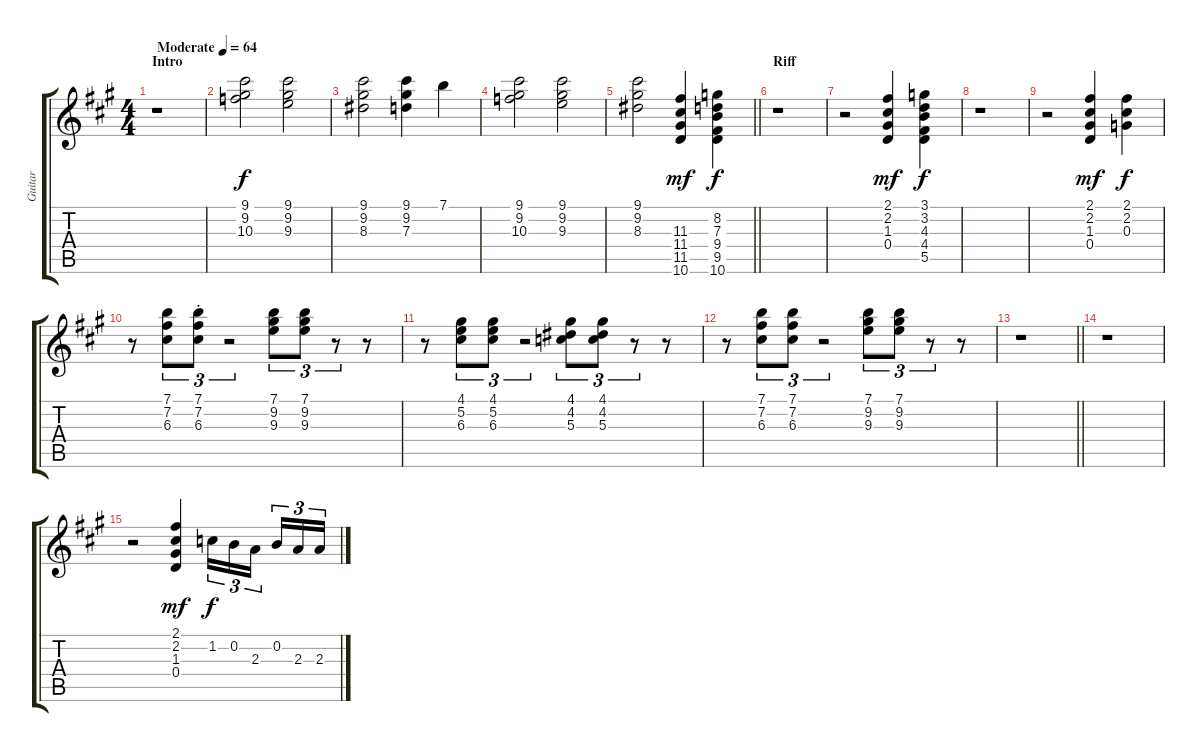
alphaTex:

\track ("Guitar" "Guitar") {instrument electricguitarjazz}
\staff {score tabs}
\tuning (E4 B3 G3 D3 A2 E2) {hide}
\ts (4 4)
\section ("" "Intro")
\tempo (64 "Moderate")
\clef g2
\ks f#minor
r.1{dy f instrument electricguitarjazz} |
(9.1 9.2 10.3).2 (9.1 9.2 9.3).2 |
(9.1 9.2 8.3).2 (9.1 9.2 7.3).4 7.1.4 |
(9.1 9.2 10.3).2 (9.1 9.2 9.3).2 |
\barLineRight lightlight
(9.1 9.2 8.3).2 (11.3 11.4 11.5 10.6).4{dy mf} (8.2 7.3 9.4 9.5 10.6).4{dy f} |
\section ("" "Riff")
r.1 |
r.2 (2.1 2.2 1.3 0.4).4{dy mf} (3.1 3.2 4.3 4.4 5.5).4{dy f} |
r.1 |
r.2 (2.1 2.2 1.3 0.4).4{dy mf} (2.1 2.2 0.3).4{dy f} |
r.8 (7.1 7.2 6.3).8{tu (3 2)} (7.1 7.2{st} 6.3).8{tu (3 2)} r.2{tu (3 2)} (7.1 9.2 9.3).8{tu (3 2)} (7.1 9.2 9.3).8{tu (3 2)} r.8{tu (3 2)} r.8 |
r.8 (4.1 5.2 6.3).8{tu (3 2)} (4.1 5.2 6.3).8{tu (3 2)} r.2{tu (3 2)} (4.1 4.2 5.3).8{tu (3 2)} (4.1 4.2 5.3).8{tu (3 2)} r.8{tu (3 2)} r.8 |
r.8 (7.1 7.2 6.3).8{tu (3 2)} (7.1 7.2 6.3).8{tu (3 2)} r.2{tu (3 2)} (7.1 9.2 9.3).8{tu (3 2)} (7.1 9.2 9.3).8{tu (3 2)} r.8{tu (3 2)} r.8 |
\barLineRight lightlight
r.1 |
r.1 |
r.2 (2.1 2.2 1.3 0.4).4{dy mf} 1.2.16{tu (3 2) dy f} 0.2.16{tu (3 2)} 2.3.16{tu (3 2) beam splitsecondary} 0.2.16{tu (3 2)} 2.3.16{tu (3 2)} 2.3.16{tu (3 2)}
